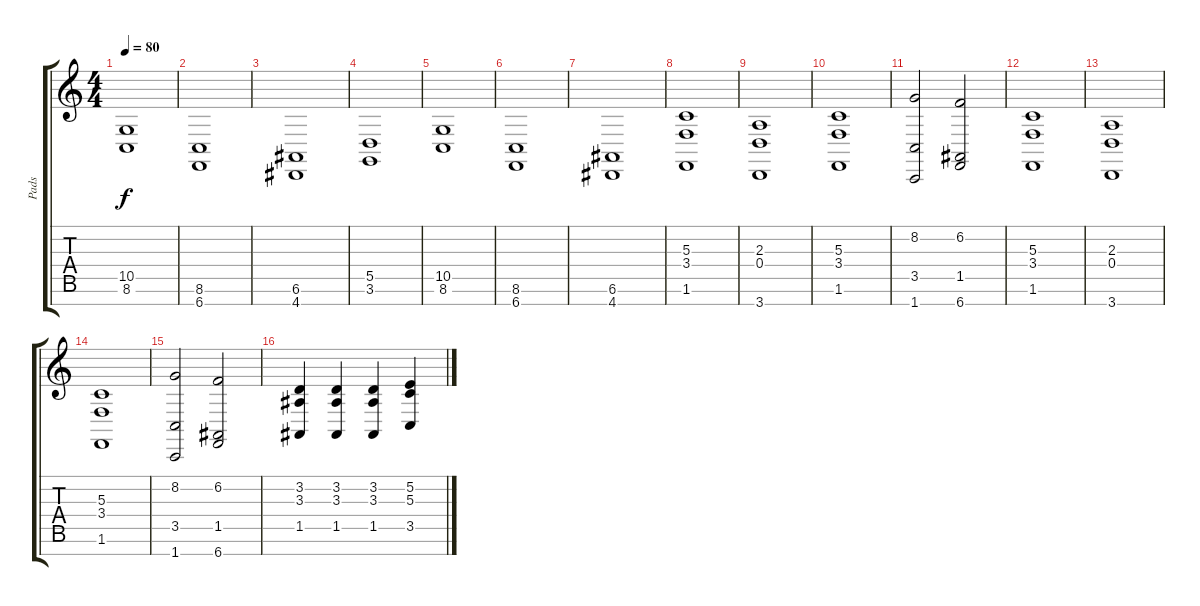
\track ("Pads" "Pads") {instrument pad4choir}
\staff {score tabs}
\tuning (E4 B3 G3 D3 A2 E2 B1) {hide}
\ts (4 4)
\tempo 80
\clef g2
\ks c
(10.5 8.6).1{dy f} |
(8.6 6.7).1 |
(6.6 4.7).1 |
(5.5 3.6).1 |
(10.5 8.6).1 |
(8.6 6.7).1 |
(6.6 4.7).1 |
(5.3 3.4 1.6).1 |
(2.3 0.4 3.7).1 |
(5.3 3.4 1.6).1 |
(8.2 3.5 1.7).2 (6.2 1.5 6.7).2 |
(5.3 3.4 1.6).1 |
(2.3 0.4 3.7).1 |
(5.3 3.4 1.6).1 |
(8.2 3.5 1.7).2 (6.2 1.5 6.7).2 |
(3.2 3.3 1.5).4 (3.2 3.3 1.5).4 (3.2 3.3 1.5).4 (5.2 5.3 3.5).4
